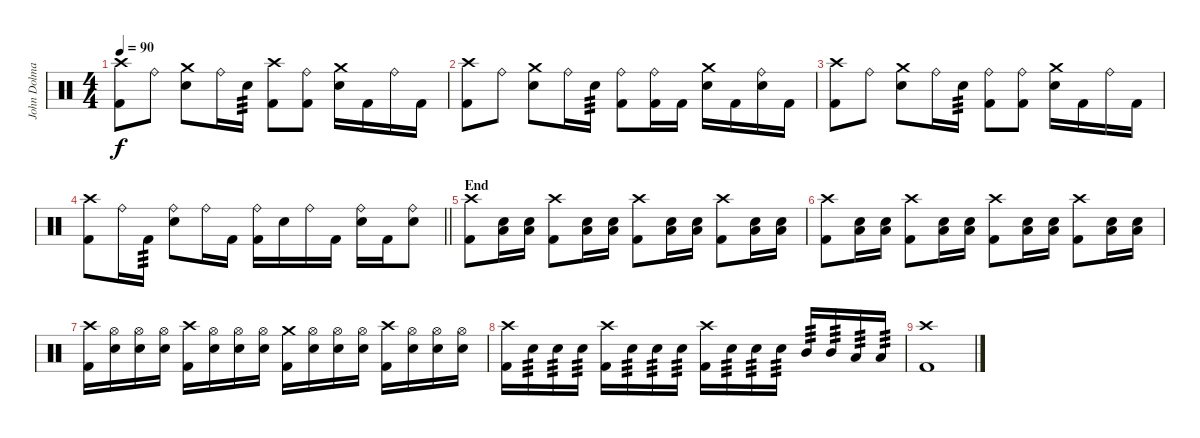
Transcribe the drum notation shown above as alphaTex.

\track ("John Dolmayan" "John Dolma") {instrument percussion}
\staff {score}
\articulation defaults
\ts (4 4)
\tempo 90
\clef neutral
\ks c
("Crash high (hit)" "Kick (hit) 2").8{dy f} "Ride (bell)".8 ("Crash medium (hit)" "Snare (hit) 2").8 "Ride (bell)".16 "Snare (hit) 2".16{tp 3} ("Crash high (hit)" "Kick (hit) 2").8 ("Ride (bell)" "Kick (hit) 2").8 ("Crash medium (hit)" "Snare (hit) 2").16 "Kick (hit) 2".16 "Ride (bell)".16 "Kick (hit) 2".16 |
("Crash high (hit)" "Kick (hit) 2").8 "Ride (bell)".8 ("Crash medium (hit)" "Snare (hit) 2").8 "Ride (bell)".16 "Snare (hit) 2".16{tp 3} ("Ride (bell)" "Kick (hit) 2").8 ("Ride (bell)" "Kick (hit) 2").16 "Kick (hit) 2".16 ("Crash medium (hit)" "Snare (hit) 2").16 "Kick (hit) 2".16 ("Ride (bell)" "Snare (hit) 2").16 "Kick (hit) 2".16 |
("Crash high (hit)" "Kick (hit) 2").8 "Ride (bell)".8 ("Crash medium (hit)" "Snare (hit) 2").8 "Ride (bell)".16 "Snare (hit) 2".16{tp 3} ("Ride (bell)" "Kick (hit) 2").8 ("Ride (bell)" "Kick (hit) 2").8 ("Crash medium (hit)" "Snare (hit) 2").16 "Kick (hit) 2".16 "Ride (bell)".16 "Kick (hit) 2".16 |
\barLineRight lightlight
("Crash high (hit)" "Kick (hit) 2").8 "Ride (bell)".16 "Kick (hit) 2".16{tp 3} ("Ride (bell)" "Snare (hit) 2").8 "Ride (bell)".16 "Kick (hit) 2".16 ("Ride (bell)" "Kick (hit) 2").16 "Snare (hit) 2".16 "Ride (bell)".16 "Kick (hit) 2".16 ("Ride (bell)" "Snare (hit) 2").16 "Kick (hit) 2".16 ("Ride (bell)" "Snare (hit) 2").8 |
\section ("" "End")
("Crash high (hit)" "Kick (hit) 2").8 ("Low Tom (hit)" "Snare (hit) 2").16 ("Low Tom (hit)" "Snare (hit) 2").16 ("Crash high (hit)" "Kick (hit) 2").8 ("Low Tom (hit)" "Snare (hit) 2").16 ("Low Tom (hit)" "Snare (hit) 2").16 ("Crash high (hit)" "Kick (hit) 2").8 ("Low Tom (hit)" "Snare (hit) 2").16 ("Low Tom (hit)" "Snare (hit) 2").16 ("Crash high (hit)" "Kick (hit) 2").8 ("Low Tom (hit)" "Snare (hit) 2").16 ("Low Tom (hit)" "Snare (hit) 2").16 |
("Crash high (hit)" "Kick (hit) 2").8 ("Low Tom (hit)" "Snare (hit) 2").16 ("Low Tom (hit)" "Snare (hit) 2").16 ("Crash high (hit)" "Kick (hit) 2").8 ("Low Tom (hit)" "Snare (hit) 2").16 ("Low Tom (hit)" "Snare (hit) 2").16 ("Crash high (hit)" "Kick (hit) 2").8 ("Low Tom (hit)" "Snare (hit) 2").16 ("Low Tom (hit)" "Snare (hit) 2").16 ("Crash high (hit)" "Kick (hit) 2").8 ("Low Tom (hit)" "Snare (hit) 2").16 ("Low Tom (hit)" "Snare (hit) 2").16 |
("Crash high (hit)" "Kick (hit) 2").16 ("Hi-Hat (open)" "Snare (hit) 2").16 ("Hi-Hat (open)" "Snare (hit) 2").16 ("Hi-Hat (open)" "Snare (hit) 2").16 ("Crash high (hit)" "Kick (hit) 2").16 ("Hi-Hat (open)" "Snare (hit) 2").16 ("Hi-Hat (open)" "Snare (hit) 2").16 ("Hi-Hat (open)" "Snare (hit) 2").16 ("Crash medium (hit)" "Kick (hit) 2").16 ("Hi-Hat (open)" "Snare (hit) 2").16 ("Hi-Hat (open)" "Snare (hit) 2").16 ("Hi-Hat (open)" "Snare (hit) 2").16 ("Crash high (hit)" "Kick (hit) 2").16 ("Hi-Hat (open)" "Snare (hit) 2").16 ("Hi-Hat (open)" "Snare (hit) 2").16 ("Hi-Hat (open)" "Snare (hit) 2").16 |
("Crash high (hit)" "Kick (hit) 2").16 "Snare (hit) 2".16{tp 3} "Snare (hit) 2".16{tp 3} "Snare (hit) 2".16{tp 3} ("Crash high (hit)" "Kick (hit) 2").16 "Snare (hit) 2".16{tp 3} "Snare (hit) 2".16{tp 3} "Snare (hit) 2".16{tp 3} ("Crash high (hit)" "Kick (hit) 2").16 "Snare (hit) 2".16{tp 3} "Snare (hit) 2".16{tp 3} "Snare (hit) 2".16{tp 3} "Mid Tom (hit)".16{tp 3} "Mid Tom (hit)".16{tp 3} "Low Tom (hit)".16{tp 3} "Low Tom (hit)".16{tp 3} |
("Crash high (hit)" "Kick (hit) 2").1
